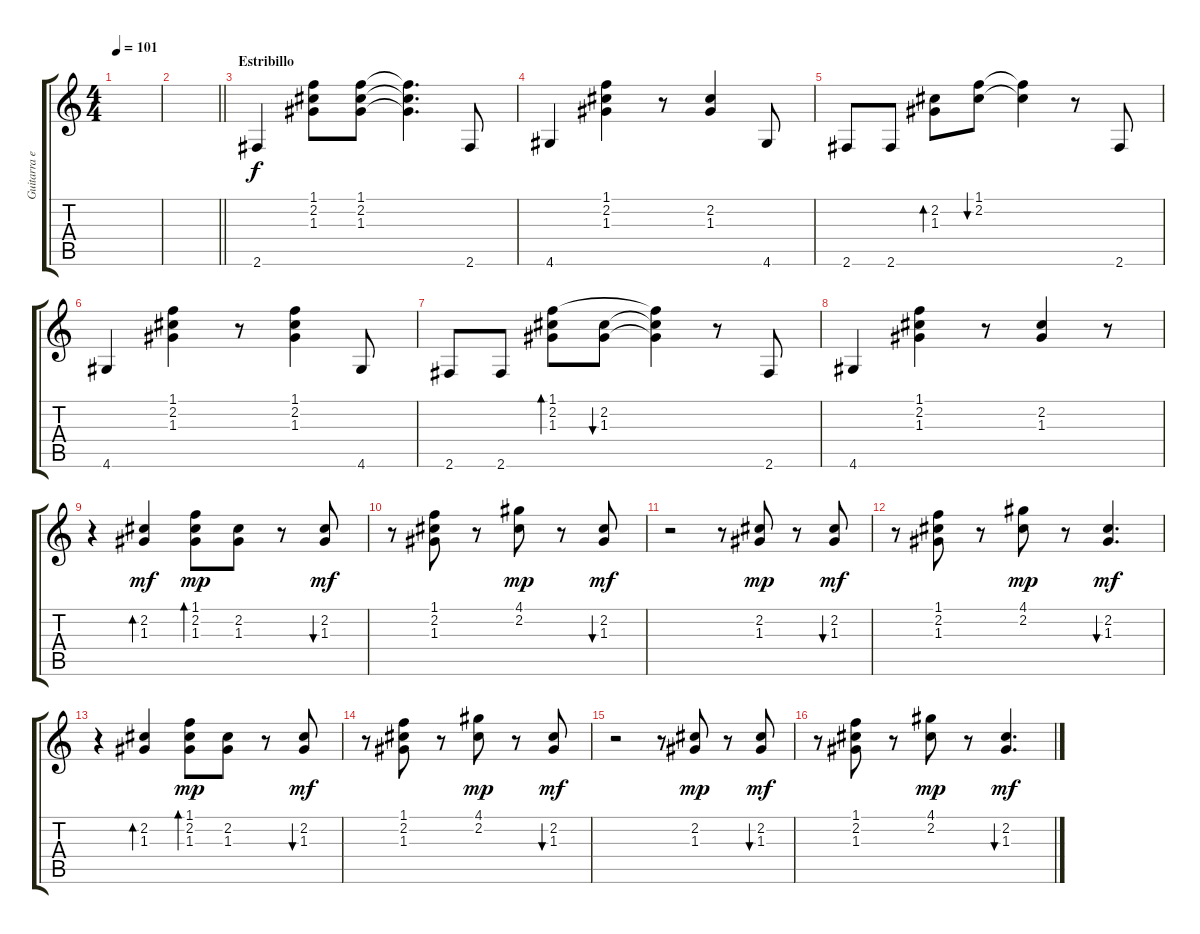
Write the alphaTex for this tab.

\track ("Guitarra estribillo" "Guitarra e") {instrument distortionguitar}
\staff {score tabs}
\tuning (E4 B3 G3 D3 A2 E2) {hide}
\ts (4 4)
\tempo 101
\clef g2
\ks c
|
\barLineRight lightlight
|
\section ("" "Estribillo")
2.6.4{dy f volume 12} (1.1 2.2 1.3).8 (1.1 2.2 1.3).8 (1.1{t} 2.2{t} 1.3{t}).4{d} 2.6.8 |
4.6.4 (1.1 2.2 1.3).4 r.8 (2.2 1.3).4 4.6.8 |
2.6.8 2.6.8 (2.2 1.3).8{bd 120} (1.1 2.2).8{bu 120} (1.1{t} 2.2{t}).4 r.8 2.6.8 |
4.6.4 (1.1 2.2 1.3).4 r.8 (1.1 2.2 1.3).4 4.6.8 |
2.6.8 2.6.8 (1.1 2.2 1.3).8{bd 120} (2.2 1.3).8{bu 120} (1.1{t} 2.2{t} 1.3{t}).4 r.8 2.6.8 |
4.6.4 (1.1 2.2 1.3).4 r.8 (2.2 1.3).4 r.8 |
r.4{volume 10} (2.2 1.3).4{bd 240 dy mf} (1.1 2.2 1.3).8{bd 120 dy mp} (2.2 1.3).8 r.8 (2.2 1.3).8{bu 240 dy mf} |
r.8 (1.1 2.2 1.3).8 r.8 (4.1 2.2).8{dy mp} r.8 (2.2 1.3).8{bu 240 dy mf} |
r.2 r.8 (2.2 1.3).8{dy mp} r.8 (2.2 1.3).8{bu 240 dy mf} |
r.8 (1.1 2.2 1.3).8 r.8 (4.1 2.2).8{dy mp} r.8 (2.2 1.3).4{d bu 240 dy mf} |
r.4 (2.2 1.3).4{bd 240} (1.1 2.2 1.3).8{bd 120 dy mp} (2.2 1.3).8 r.8 (2.2 1.3).8{bu 240 dy mf} |
r.8 (1.1 2.2 1.3).8 r.8 (4.1 2.2).8{dy mp} r.8 (2.2 1.3).8{bu 240 dy mf} |
r.2 r.8 (2.2 1.3).8{dy mp} r.8 (2.2 1.3).8{bu 240 dy mf} |
r.8 (1.1 2.2 1.3).8 r.8 (4.1 2.2).8{dy mp} r.8 (2.2 1.3).4{d bu 240 dy mf}
